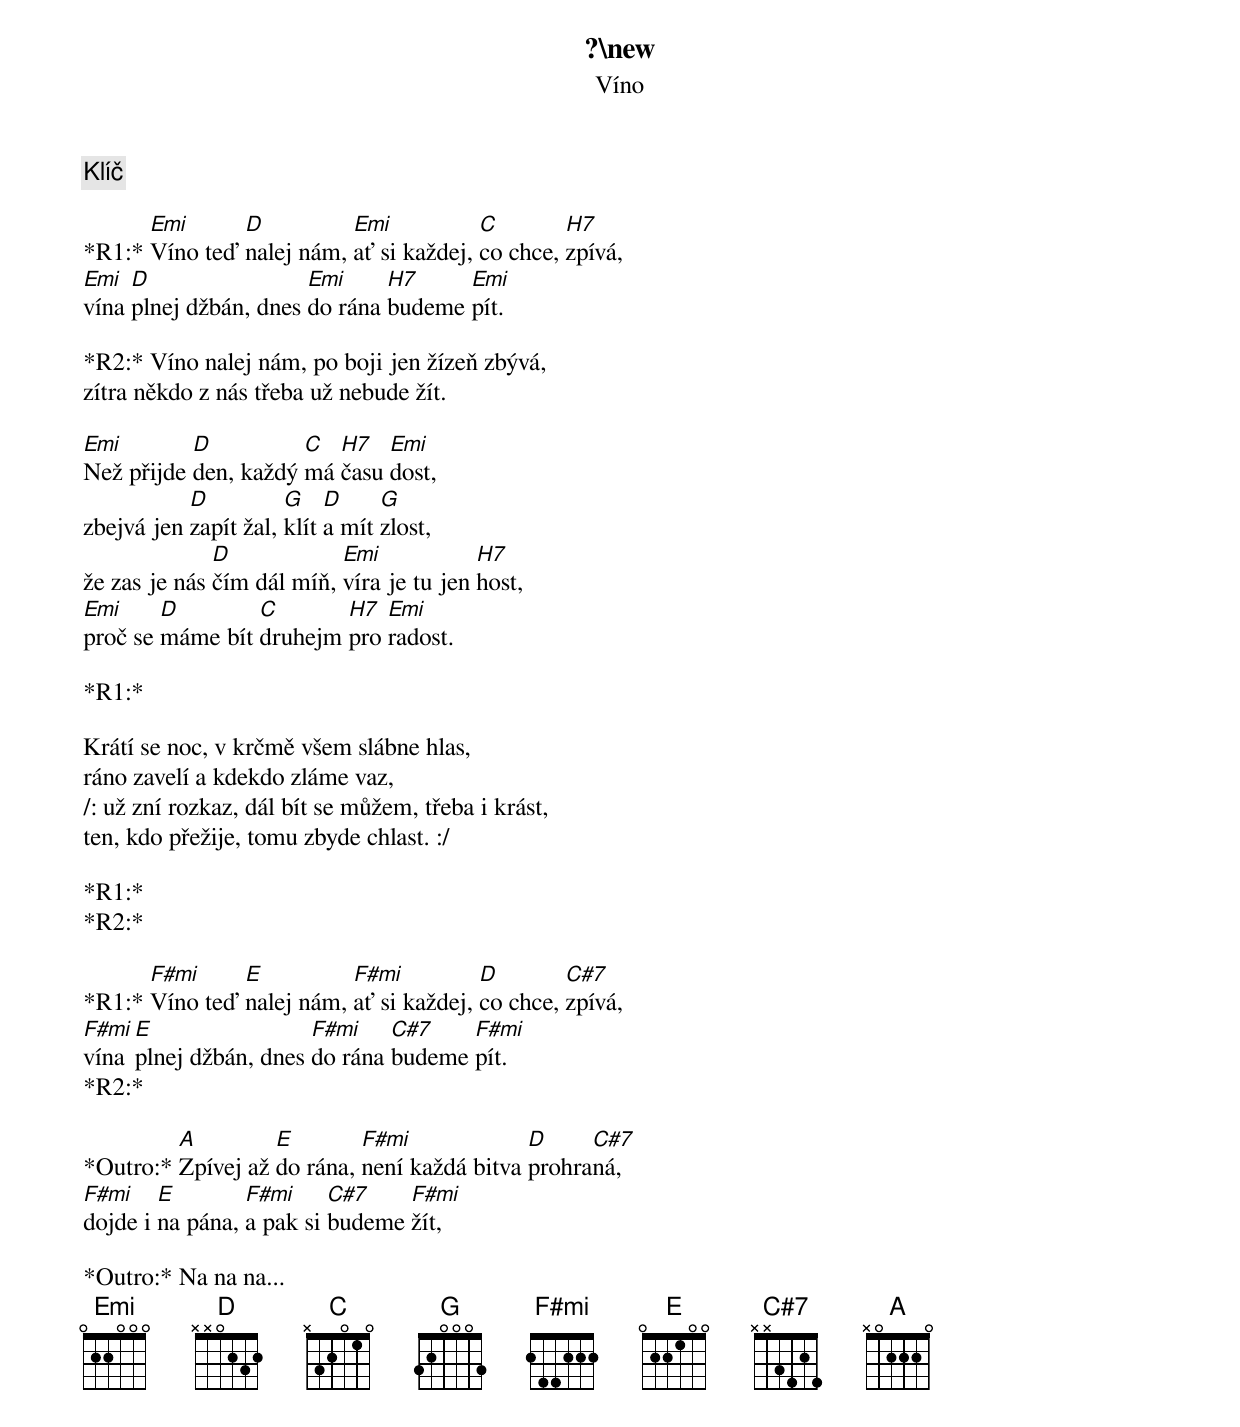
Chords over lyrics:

?\new
Víno
Klíč

      Emi      D          Emi           C        H7
*R1:* Víno teď nalej nám, ať si každej, co chce, zpívá,
Emi  D                 Emi     H7     Emi
vína plnej džbán, dnes do rána budeme pít.

*R2:* Víno nalej nám, po boji jen žízeň zbývá,
zítra někdo z nás třeba už nebude žít.

Emi        D          C  H7   Emi
Než přijde den, každý má času dost,
           D          G    D     G
zbejvá jen zapít žal, klít a mít zlost,
              D            Emi            H7
že zas je nás čím dál míň, víra je tu jen host,
Emi     D        C       H7  Emi
proč se máme bít druhejm pro radost.

*R1:*

Krátí se noc, v krčmě všem slábne hlas,
ráno zavelí a kdekdo zláme vaz,
/: už zní rozkaz, dál bít se můžem, třeba i krást,
ten, kdo přežije, tomu zbyde chlast. :/

*R1:*
*R2:*

      F#mi     E          F#mi          D        C#7
*R1:* Víno teď nalej nám, ať si každej, co chce, zpívá,
F#mi E                 F#mi    C#7    F#mi
vína plnej džbán, dnes do rána budeme pít.
*R2:*

         A         E        F#mi             D     C#7
*Outro:* Zpívej až do rána, není každá bitva prohraná,
F#mi    E        F#mi     C#7    F#mi
dojde i na pána, a pak si budeme žít,

*Outro:* Na na na...
